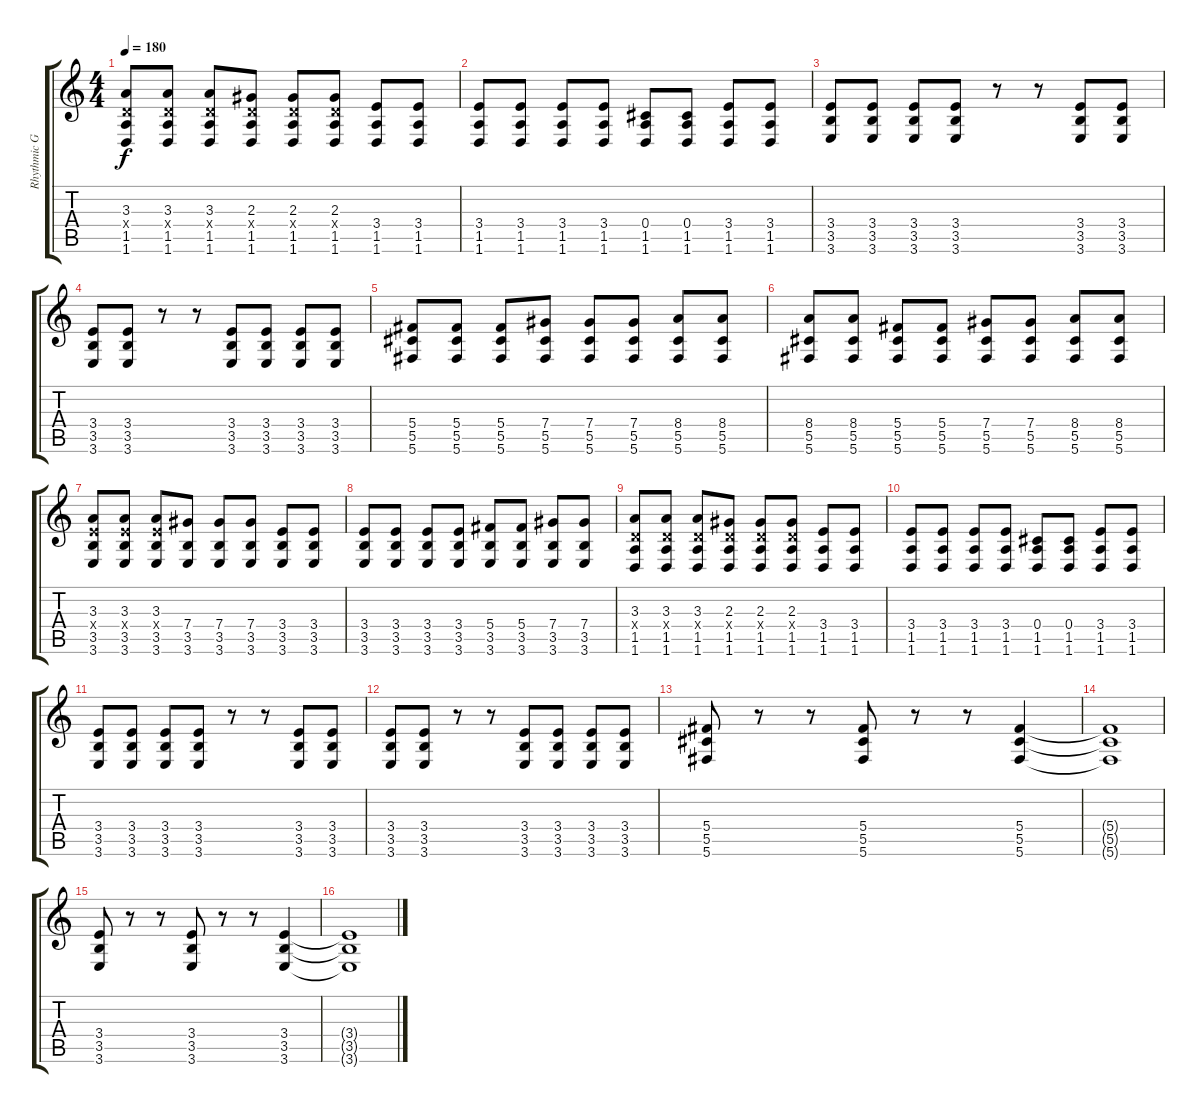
\track ("Rhythmic Guitar" "Rhythmic G") {instrument distortionguitar}
\staff {score tabs}
\tuning (Eb4 Bb3 Gb3 Db3 Ab2 Db2) {hide}
\ts (4 4)
\tempo 180
\clef g2
\ks c
(3.3 1.4{x} 1.5 1.6).8{dy f} (3.3 1.4{x} 1.5 1.6).8 (3.3 1.4{x} 1.5 1.6).8 (2.3 1.4{x} 1.5 1.6).8 (2.3 1.4{x} 1.5 1.6).8 (2.3 1.4{x} 1.5 1.6).8 (3.4 1.5 1.6).8 (3.4 1.5 1.6).8 |
(3.4 1.5 1.6).8 (3.4 1.5 1.6).8 (3.4 1.5 1.6).8 (3.4 1.5 1.6).8 (0.4 1.5 1.6).8 (0.4 1.5 1.6).8 (3.4 1.5 1.6).8 (3.4 1.5 1.6).8 |
(3.4 3.5 3.6).8 (3.4 3.5 3.6).8 (3.4 3.5 3.6).8 (3.4 3.5 3.6).8 r.8 r.8 (3.4 3.5 3.6).8 (3.4 3.5 3.6).8 |
(3.4 3.5 3.6).8 (3.4 3.5 3.6).8 r.8 r.8 (3.4 3.5 3.6).8 (3.4 3.5 3.6).8 (3.4 3.5 3.6).8 (3.4 3.5 3.6).8 |
(5.4 5.5 5.6).8 (5.4 5.5 5.6).8 (5.4 5.5 5.6).8 (7.4 5.5 5.6).8 (7.4 5.5 5.6).8 (7.4 5.5 5.6).8 (8.4 5.5 5.6).8 (8.4 5.5 5.6).8 |
(8.4 5.5 5.6).8 (8.4 5.5 5.6).8 (5.4 5.5 5.6).8 (5.4 5.5 5.6).8 (7.4 5.5 5.6).8 (7.4 5.5 5.6).8 (8.4 5.5 5.6).8 (8.4 5.5 5.6).8 |
(3.3 3.4{x} 3.5 3.6).8 (3.3 3.4{x} 3.5 3.6).8 (3.3 3.4{x} 3.5 3.6).8 (7.4 3.5 3.6).8 (7.4 3.5 3.6).8 (7.4 3.5 3.6).8 (3.4 3.5 3.6).8 (3.4 3.5 3.6).8 |
(3.4 3.5 3.6).8 (3.4 3.5 3.6).8 (3.4 3.5 3.6).8 (3.4 3.5 3.6).8 (5.4 3.5 3.6).8 (5.4 3.5 3.6).8 (7.4 3.5 3.6).8 (7.4 3.5 3.6).8 |
(3.3 1.4{x} 1.5 1.6).8 (3.3 1.4{x} 1.5 1.6).8 (3.3 1.4{x} 1.5 1.6).8 (2.3 1.4{x} 1.5 1.6).8 (2.3 1.4{x} 1.5 1.6).8 (2.3 1.4{x} 1.5 1.6).8 (3.4 1.5 1.6).8 (3.4 1.5 1.6).8 |
(3.4 1.5 1.6).8 (3.4 1.5 1.6).8 (3.4 1.5 1.6).8 (3.4 1.5 1.6).8 (0.4 1.5 1.6).8 (0.4 1.5 1.6).8 (3.4 1.5 1.6).8 (3.4 1.5 1.6).8 |
(3.4 3.5 3.6).8 (3.4 3.5 3.6).8 (3.4 3.5 3.6).8 (3.4 3.5 3.6).8 r.8 r.8 (3.4 3.5 3.6).8 (3.4 3.5 3.6).8 |
(3.4 3.5 3.6).8 (3.4 3.5 3.6).8 r.8 r.8 (3.4 3.5 3.6).8 (3.4 3.5 3.6).8 (3.4 3.5 3.6).8 (3.4 3.5 3.6).8 |
(5.4 5.5 5.6).8 r.8 r.8 (5.4 5.5 5.6).8 r.8 r.8 (5.4 5.5 5.6).4 |
(5.4{t} 5.5{t} 5.6{t}).1 |
(3.4 3.5 3.6).8 r.8 r.8 (3.4 3.5 3.6).8 r.8 r.8 (3.4 3.5 3.6).4 |
(3.4{t} 3.5{t} 3.6{t}).1
